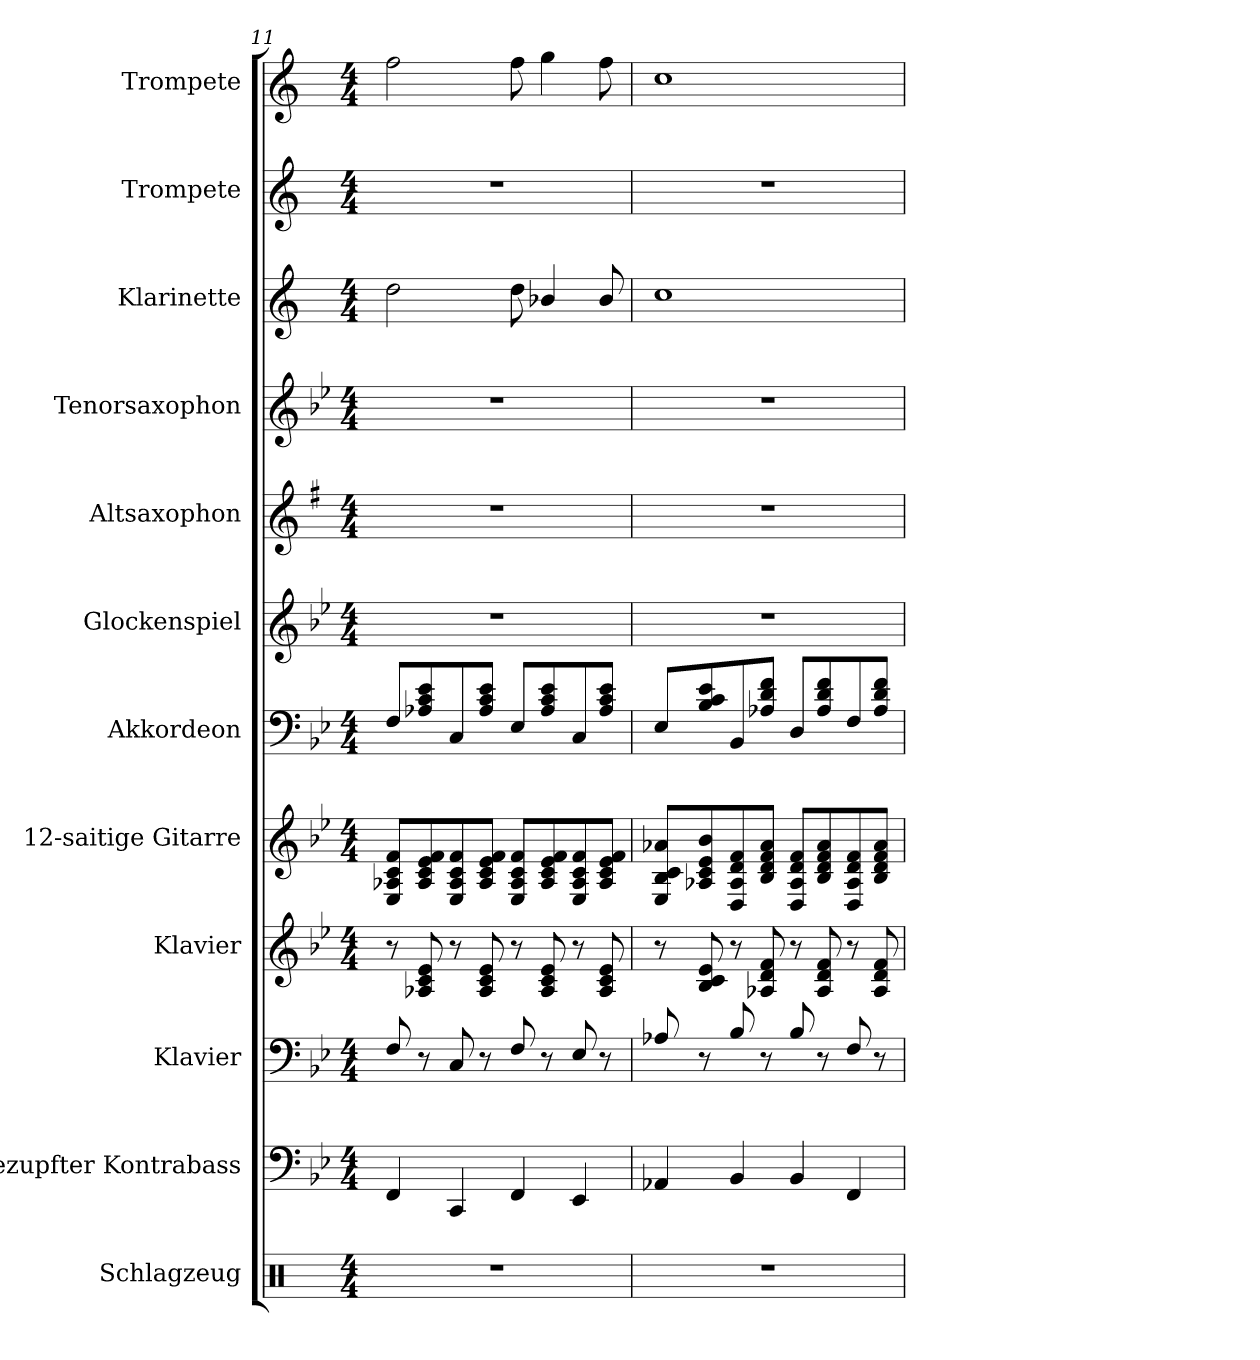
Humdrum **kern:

**kern	**kern	**kern	**kern	**kern	**kern	**kern	**kern	**kern	**kern	**kern	**kern
*part12	*part11	*part10	*part9	*part8	*part7	*part6	*part5	*part4	*part3	*part2	*part1
*staff12	*staff11	*staff10	*staff9	*staff8	*staff7	*staff6	*staff5	*staff4	*staff3	*staff2	*staff1
*I"Schlagzeug	*I"Gezupfter Kontrabass	*I"Klavier	*I"Klavier	*I"12-saitige Gitarre	*I"Akkordeon	*I"Glockenspiel	*I"Altsaxophon	*I"Tenorsaxophon	*I"Klarinette	*I"Trompete	*I"Trompete
*I'Schlgz.	*	*	*	*	*	*I'Gsp	*I'A.sax.	*I'T Sax	*	*I'Tpt	*I'Tpt
*clefX	*clefF4	*clefF4	*clefG2	*clefG2	*clefF4	*clefG2	*clefG2	*clefG2	*clefG2	*clefG2	*clefG2
*	*ITrd-7c-12	*	*	*ITrd-7c-12	*	*ITrd7c12	*ITrd5c9	*ITrd8c14	*ITrd1c2	*ITrd1c2	*ITrd1c2
*k[]	*k[b-e-]	*k[b-e-]	*k[b-e-]	*k[b-e-]	*k[b-e-]	*k[b-e-]	*k[b-e-]	*k[b-e-]	*k[b-e-]	*k[b-e-]	*k[b-e-]
*M4/4	*M4/4	*M4/4	*M4/4	*M4/4	*M4/4	*M4/4	*M4/4	*M4/4	*M4/4	*M4/4	*M4/4
=11	=11	=11	=11	=11	=11	=11	=11	=11	=11	=11	=11
1r	4F/	8F/	8r	8e-/ 8a-X/ 8cc/ 8ff/L	8F/L	1r	1r	1r	2cc\	1r	2ee-\
.	.	8r	8A-X/ 8c/ 8e-/	8a-/ 8cc/ 8ee-/ 8ff/	8A-X/ 8c/ 8e-/	.	.	.	.	.	.
.	4C/	8C/	8r	8e-/ 8a-/ 8cc/ 8ff/	8C/	.	.	.	.	.	.
.	.	8r	8A-/ 8c/ 8e-/	8a-/ 8cc/ 8ee-/ 8ff/J	8A-/ 8c/ 8e-/J	.	.	.	.	.	.
.	4F/	8F/	8r	8e-/ 8a-/ 8cc/ 8ff/L	8E-/L	.	.	.	8cc\	.	8ee-\
.	.	8r	8A-/ 8c/ 8e-/	8a-/ 8cc/ 8ee-/ 8ff/	8A-/ 8c/ 8e-/	.	.	.	4a-X/	.	4ff\
.	4E-/	8E-/	8r	8e-/ 8a-/ 8cc/ 8ff/	8C/	.	.	.	.	.	.
.	.	8r	8A-/ 8c/ 8e-/	8a-/ 8cc/ 8ee-/ 8ff/J	8A-/ 8c/ 8e-/J	.	.	.	8a-/	.	8ee-\
=12	=12	=12	=12	=12	=12	=12	=12	=12	=12	=12	=12
1r	4A-X/	8A-X/	8r	8e-/ 8b-/ 8cc/ 8aa-X/L	8E-/L	1r	1r	1r	1b-	1r	1b-
.	.	8r	8B-/ 8c/ 8e-/	8a-X/ 8cc/ 8ee-/ 8bb-/	8B-/ 8c/ 8e-/	.	.	.	.	.	.
.	4B-/	8B-/	8r	8d/ 8a-/ 8dd/ 8ff/	8BB-/	.	.	.	.	.	.
.	.	8r	8A-X/ 8d/ 8f/	8b-/ 8dd/ 8ff/ 8aa-/J	8A-X/ 8d/ 8f/J	.	.	.	.	.	.
.	4B-/	8B-/	8r	8d/ 8a-/ 8dd/ 8ff/L	8D/L	.	.	.	.	.	.
.	.	8r	8A-/ 8d/ 8f/	8b-/ 8dd/ 8ff/ 8aa-/	8A-/ 8d/ 8f/	.	.	.	.	.	.
.	4F/	8F/	8r	8d/ 8a-/ 8dd/ 8ff/	8F/	.	.	.	.	.	.
.	.	8r	8A-/ 8d/ 8f/	8b-/ 8dd/ 8ff/ 8aa-/J	8A-/ 8d/ 8f/J	.	.	.	.	.	.
=	=	=	=	=	=	=	=	=	=	=	=
*-	*-	*-	*-	*-	*-	*-	*-	*-	*-	*-	*-
